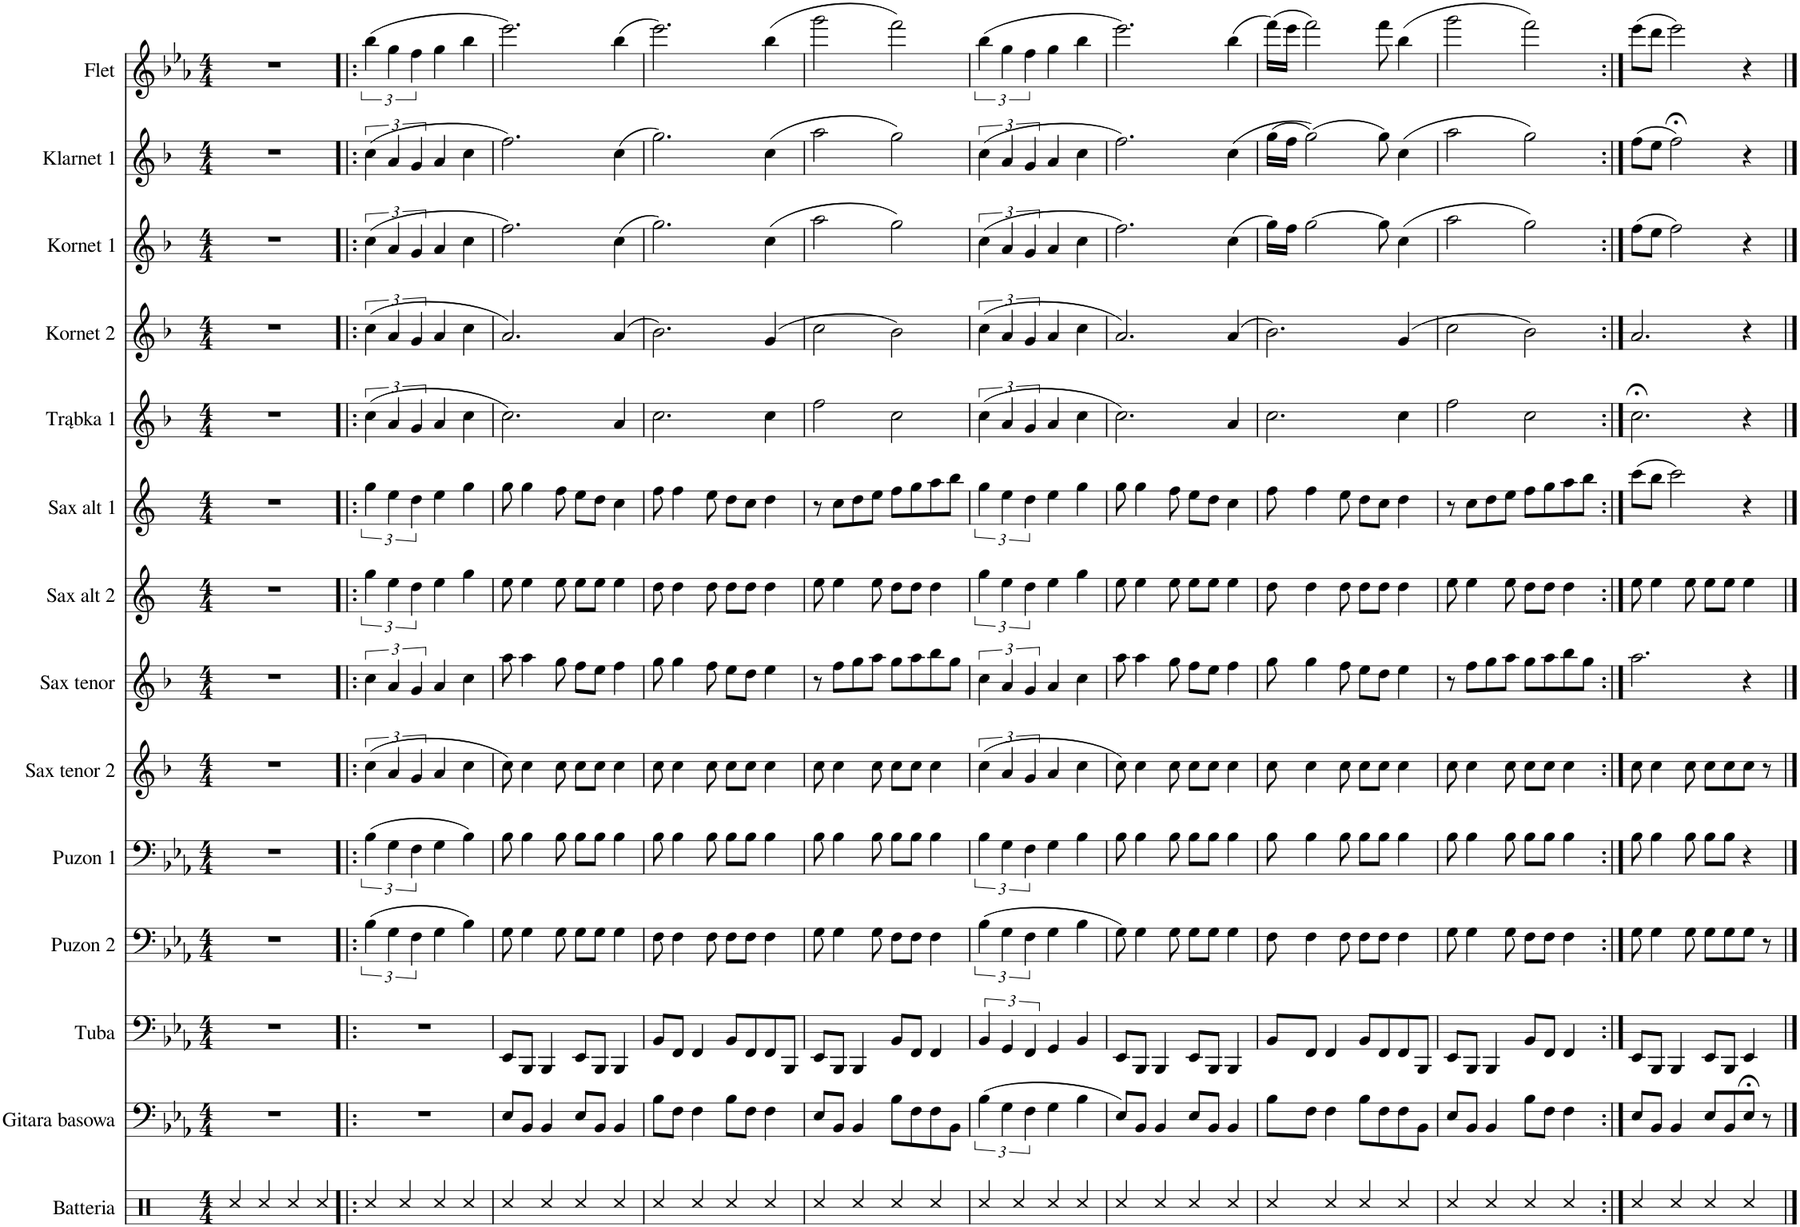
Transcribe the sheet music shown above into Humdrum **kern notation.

**kern	**kern	**kern	**kern	**kern	**kern	**kern	**kern	**kern	**kern	**kern	**kern	**kern	**kern
*part14	*part13	*part12	*part11	*part10	*part9	*part8	*part7	*part6	*part5	*part4	*part3	*part2	*part1
*staff14	*staff13	*staff12	*staff11	*staff10	*staff9	*staff8	*staff7	*staff6	*staff5	*staff4	*staff3	*staff2	*staff1
*I"Batteria	*I"Gitara basowa	*I"Tuba	*I"Puzon 2	*I"Puzon 1	*I"Sax tenor 2	*I"Sax tenor	*I"Sax alt 2	*I"Sax alt 1	*I"Trąbka 1	*I"Kornet 2	*I"Kornet 1	*I"Klarnet 1	*I"Flet
*I'Batt.	*I'Git b	*I'T.	*I'Puz 2	*I'Puz 1	*I'Sax tenor 2	*I'Sax tenor 1	*	*I'Sax alt 1	*I'Tr 1	*I'Kor 2	*I'Kor 1	*I'Kl 1	*I'Fl.
*clefX	*clefF4	*clefF4	*clefF4	*clefF4	*clefG2	*clefG2	*clefG2	*clefG2	*clefG2	*clefG2	*clefG2	*clefG2	*clefG2
*	*Trd7c12	*	*	*	*Trd8c14	*Trd8c14	*Trd5c9	*Trd5c9	*Trd1c2	*Trd1c2	*Trd1c2	*Trd1c2	*
*k[]	*k[b-e-a-]	*k[b-e-a-]	*k[b-e-a-]	*k[b-e-a-]	*k[b-]	*k[b-]	*k[]	*k[]	*k[b-]	*k[b-]	*k[b-]	*k[b-]	*k[b-e-a-]
*M4/4	*M4/4	*M4/4	*M4/4	*M4/4	*M4/4	*M4/4	*M4/4	*M4/4	*M4/4	*M4/4	*M4/4	*M4/4	*M4/4
=1	=1	=1	=1	=1	=1	=1	=1	=1	=1	=1	=1	=1	=1
4Rcc/	1r	1r	1r	1r	1r	1r	1r	1r	1r	1r	1r	1r	1r
4Rcc/	.	.	.	.	.	.	.	.	.	.	.	.	.
4Rcc/	.	.	.	.	.	.	.	.	.	.	.	.	.
4Rcc/	.	.	.	.	.	.	.	.	.	.	.	.	.
=2!|:	=2!|:	=2!|:	=2!|:	=2!|:	=2!|:	=2!|:	=2!|:	=2!|:	=2!|:	=2!|:	=2!|:	=2!|:	=2!|:
4Rcc/	1r	1r	(6B-\	(6B-\	(6cc\	6cc\	6gg\	6gg\	(6cc\	(6cc\	(6cc\	(6cc\	(6bb-\
.	.	.	6G\	6G\	6a/	6a/	6ee\	6ee\	6a/	6a/	6a/	6a/	6gg\
4Rcc/	.	.	.	.	.	.	.	.	.	.	.	.	.
.	.	.	6F\	6F\	6g/	6g/	6dd\	6dd\	6g/	6g/	6g/	6g/	6ff\
4Rcc/	.	.	4G\	4G\	4a/	4a/	4ee\	4ee\	4a/	4a/	4a/	4a/	4gg\
4Rcc/	.	.	4B-\)	4B-\)	4cc\	4cc\	4gg\	4gg\	4cc\	4cc\	4cc\	4cc\	4bb-\
=3	=3	=3	=3	=3	=3	=3	=3	=3	=3	=3	=3	=3	=3
4Rcc/	8E-/L	8EE-/L	8G\	8B-\	8cc\)	8aa\	8ee\	8gg\	2.cc\)	2.a/)	2.ff\)	2.ff\)	2.eee-\)
.	8BB-/J	8BBB-/J	4G\	4B-\	4cc\	4aa\	4ee\	4gg\	.	.	.	.	.
4Rcc/	4BB-/	4BBB-/	.	.	.	.	.	.	.	.	.	.	.
.	.	.	8G\	8B-\	8cc\	8gg\	8ee\	8ff\	.	.	.	.	.
4Rcc/	8E-/L	8EE-/L	8G\L	8B-\L	8cc\L	8ff\L	8ee\L	8ee\L	.	.	.	.	.
.	8BB-/J	8BBB-/J	8G\J	8B-\J	8cc\J	8ee\J	8ee\J	8dd\J	.	.	.	.	.
4Rcc/	4BB-/	4BBB-/	4G\	4B-\	4cc\	4ff\	4ee\	4cc\	4a/	(4a/	(4cc\	(4cc\	(4bb-\
=4	=4	=4	=4	=4	=4	=4	=4	=4	=4	=4	=4	=4	=4
4Rcc/	8B-\L	8BB-/L	8F\	8B-\	8cc\	8gg\	8dd\	8ff\	2.cc\	2.b-\)	2.gg\)	2.gg\)	2.eee-\)
.	8F\J	8FF/J	4F\	4B-\	4cc\	4gg\	4dd\	4ff\	.	.	.	.	.
4Rcc/	4F\	4FF/	.	.	.	.	.	.	.	.	.	.	.
.	.	.	8F\	8B-\	8cc\	8ff\	8dd\	8ee\	.	.	.	.	.
4Rcc/	8B-\L	8BB-/L	8F\L	8B-\L	8cc\L	8ee\L	8dd\L	8dd\L	.	.	.	.	.
.	8F\J	8FF/	8F\J	8B-\J	8cc\J	8dd\J	8dd\J	8cc\J	.	.	.	.	.
4Rcc/	4F\	8FF/	4F\	4B-\	4cc\	4ee\	4dd\	4dd\	4cc\	(4g/	(4cc\	(4cc\	(4bb-\
.	.	8BBB-/J	.	.	.	.	.	.	.	.	.	.	.
=5	=5	=5	=5	=5	=5	=5	=5	=5	=5	=5	=5	=5	=5
4Rcc/	8E-/L	8EE-/L	8G\	8B-\	8cc\	8r	8ee\	8r	2ff\	2cc\	2aa\	2aa\	2ggg\
.	8BB-/J	8BBB-/J	4G\	4B-\	4cc\	8ff\L	4ee\	8cc\L	.	.	.	.	.
4Rcc/	4BB-/	4BBB-/	.	.	.	8gg\	.	8dd\	.	.	.	.	.
.	.	.	8G\	8B-\	8cc\	8aa\J	8ee\	8ee\J	.	.	.	.	.
4Rcc/	8B-\L	8BB-/L	8F\L	8B-\L	8cc\L	8gg\L	8dd\L	8ff\L	2cc\	2b-\)	2gg\)	2gg\)	2fff\)
.	8F\	8FF/J	8F\J	8B-\J	8cc\J	8aa\	8dd\J	8gg\	.	.	.	.	.
4Rcc/	8F\	4FF/	4F\	4B-\	4cc\	8bb-\	4dd\	8aa\	.	.	.	.	.
.	8BB-\J	.	.	.	.	8gg\J	.	8bb\J	.	.	.	.	.
=6	=6	=6	=6	=6	=6	=6	=6	=6	=6	=6	=6	=6	=6
4Rcc/	(6B-\	6BB-/	(6B-\	6B-\	(6cc\	6cc\	6gg\	6gg\	(6cc\	(6cc\	(6cc\	(6cc\	(6bb-\
.	6G\	6GG/	6G\	6G\	6a/	6a/	6ee\	6ee\	6a/	6a/	6a/	6a/	6gg\
4Rcc/	.	.	.	.	.	.	.	.	.	.	.	.	.
.	6F\	6FF/	6F\	6F\	6g/	6g/	6dd\	6dd\	6g/	6g/	6g/	6g/	6ff\
4Rcc/	4G\	4GG/	4G\	4G\	4a/	4a/	4ee\	4ee\	4a/	4a/	4a/	4a/	4gg\
4Rcc/	4B-\	4BB-/	4B-\	4B-\	4cc\	4cc\	4gg\	4gg\	4cc\	4cc\	4cc\	4cc\	4bb-\
=7	=7	=7	=7	=7	=7	=7	=7	=7	=7	=7	=7	=7	=7
4Rcc/	8E-/L)	8EE-/L	8G\)	8B-\	8cc\)	8aa\	8ee\	8gg\	2.cc\)	2.a/)	2.ff\)	2.ff\)	2.eee-\)
.	8BB-/J	8BBB-/J	4G\	4B-\	4cc\	4aa\	4ee\	4gg\	.	.	.	.	.
4Rcc/	4BB-/	4BBB-/	.	.	.	.	.	.	.	.	.	.	.
.	.	.	8G\	8B-\	8cc\	8gg\	8ee\	8ff\	.	.	.	.	.
4Rcc/	8E-/L	8EE-/L	8G\L	8B-\L	8cc\L	8ff\L	8ee\L	8ee\L	.	.	.	.	.
.	8BB-/J	8BBB-/J	8G\J	8B-\J	8cc\J	8ee\J	8ee\J	8dd\J	.	.	.	.	.
4Rcc/	4BB-/	4BBB-/	4G\	4B-\	4cc\	4ff\	4ee\	4cc\	4a/	(4a/	(4cc\	(4cc\	(4bb-\
=8	=8	=8	=8	=8	=8	=8	=8	=8	=8	=8	=8	=8	=8
4Rcc/	8B-\L	8BB-/L	8F\	8B-\	8cc\	8gg\	8dd\	8ff\	2.cc\	2.b-\)	16gg\LL)	(16gg\LL	(16fff\LL)
.	.	.	.	.	.	.	.	.	.	.	16ff\JJ	16ff\JJ	16eee-\JJ
.	8F\J	8FF/J	4F\	4B-\	4cc\	4gg\	4dd\	4ff\	.	.	[2gg\	(2gg\))	2fff\)
4Rcc/	4F\	4FF/	.	.	.	.	.	.	.	.	.	.	.
.	.	.	8F\	8B-\	8cc\	8ff\	8dd\	8ee\	.	.	.	.	.
4Rcc/	8B-\L	8BB-/L	8F\L	8B-\L	8cc\L	8ee\L	8dd\L	8dd\L	.	.	.	.	.
.	8F\	8FF/	8F\J	8B-\J	8cc\J	8dd\J	8dd\J	8cc\J	.	.	8gg\]	8gg\)	8fff\
4Rcc/	8F\	8FF/	4F\	4B-\	4cc\	4ee\	4dd\	4dd\	4cc\	(4g/	(4cc\	(4cc\	(4bb-\
.	8BB-\J	8BBB-/J	.	.	.	.	.	.	.	.	.	.	.
=9	=9	=9	=9	=9	=9	=9	=9	=9	=9	=9	=9	=9	=9
4Rcc/	8E-/L	8EE-/L	8G\	8B-\	8cc\	8r	8ee\	8r	2ff\	2cc\	2aa\	2aa\	2ggg\
.	8BB-/J	8BBB-/J	4G\	4B-\	4cc\	8ff\L	4ee\	8cc\L	.	.	.	.	.
4Rcc/	4BB-/	4BBB-/	.	.	.	8gg\	.	8dd\	.	.	.	.	.
.	.	.	8G\	8B-\	8cc\	8aa\J	8ee\	8ee\J	.	.	.	.	.
4Rcc/	8B-\L	8BB-/L	8F\L	8B-\L	8cc\L	8gg\L	8dd\L	8ff\L	2cc\	2b-\)	2gg\)	2gg\)	2fff\)
.	8F\J	8FF/J	8F\J	8B-\J	8cc\J	8aa\	8dd\J	8gg\	.	.	.	.	.
4Rcc/	4F\	4FF/	4F\	4B-\	4cc\	8bb-\	4dd\	8aa\	.	.	.	.	.
.	.	.	.	.	.	8gg\J	.	8bb\J	.	.	.	.	.
=10:|!	=10:|!	=10:|!	=10:|!	=10:|!	=10:|!	=10:|!	=10:|!	=10:|!	=10:|!	=10:|!	=10:|!	=10:|!	=10:|!
4Rcc/	8E-/L	8EE-/L	8G\	8B-\	8cc\	2.aa\	8ee\	(8ccc\L	2.cc;<\	2.a/	(8ff\L	(8ff\L	(8eee-\L
.	8BB-/J	8BBB-/J	4G\	4B-\	4cc\	.	4ee\	8bb\J	.	.	8ee\J	8ee\J	8ddd\J
4Rcc/	4BB-/	4BBB-/	.	.	.	.	.	2ccc\)	.	.	2ff\)	2ff;<\)	2eee-\)
.	.	.	8G\	8B-\	8cc\	.	8ee\	.	.	.	.	.	.
4Rcc/	8E-/L	8EE-/L	8G\L	8B-\L	8cc\L	.	8ee\L	.	.	.	.	.	.
.	8BB-/	8BBB-/J	8G\	8B-\J	8cc\	.	8ee\J	.	.	.	.	.	.
4Rcc/	8E-;</J	4EE-/	8G\J	4r	8cc\J	4r	4ee\	4r	4r	4r	4r	4r	4r
.	8r	.	8r	.	8r	.	.	.	.	.	.	.	.
==	==	==	==	==	==	==	==	==	==	==	==	==	==
*-	*-	*-	*-	*-	*-	*-	*-	*-	*-	*-	*-	*-	*-
